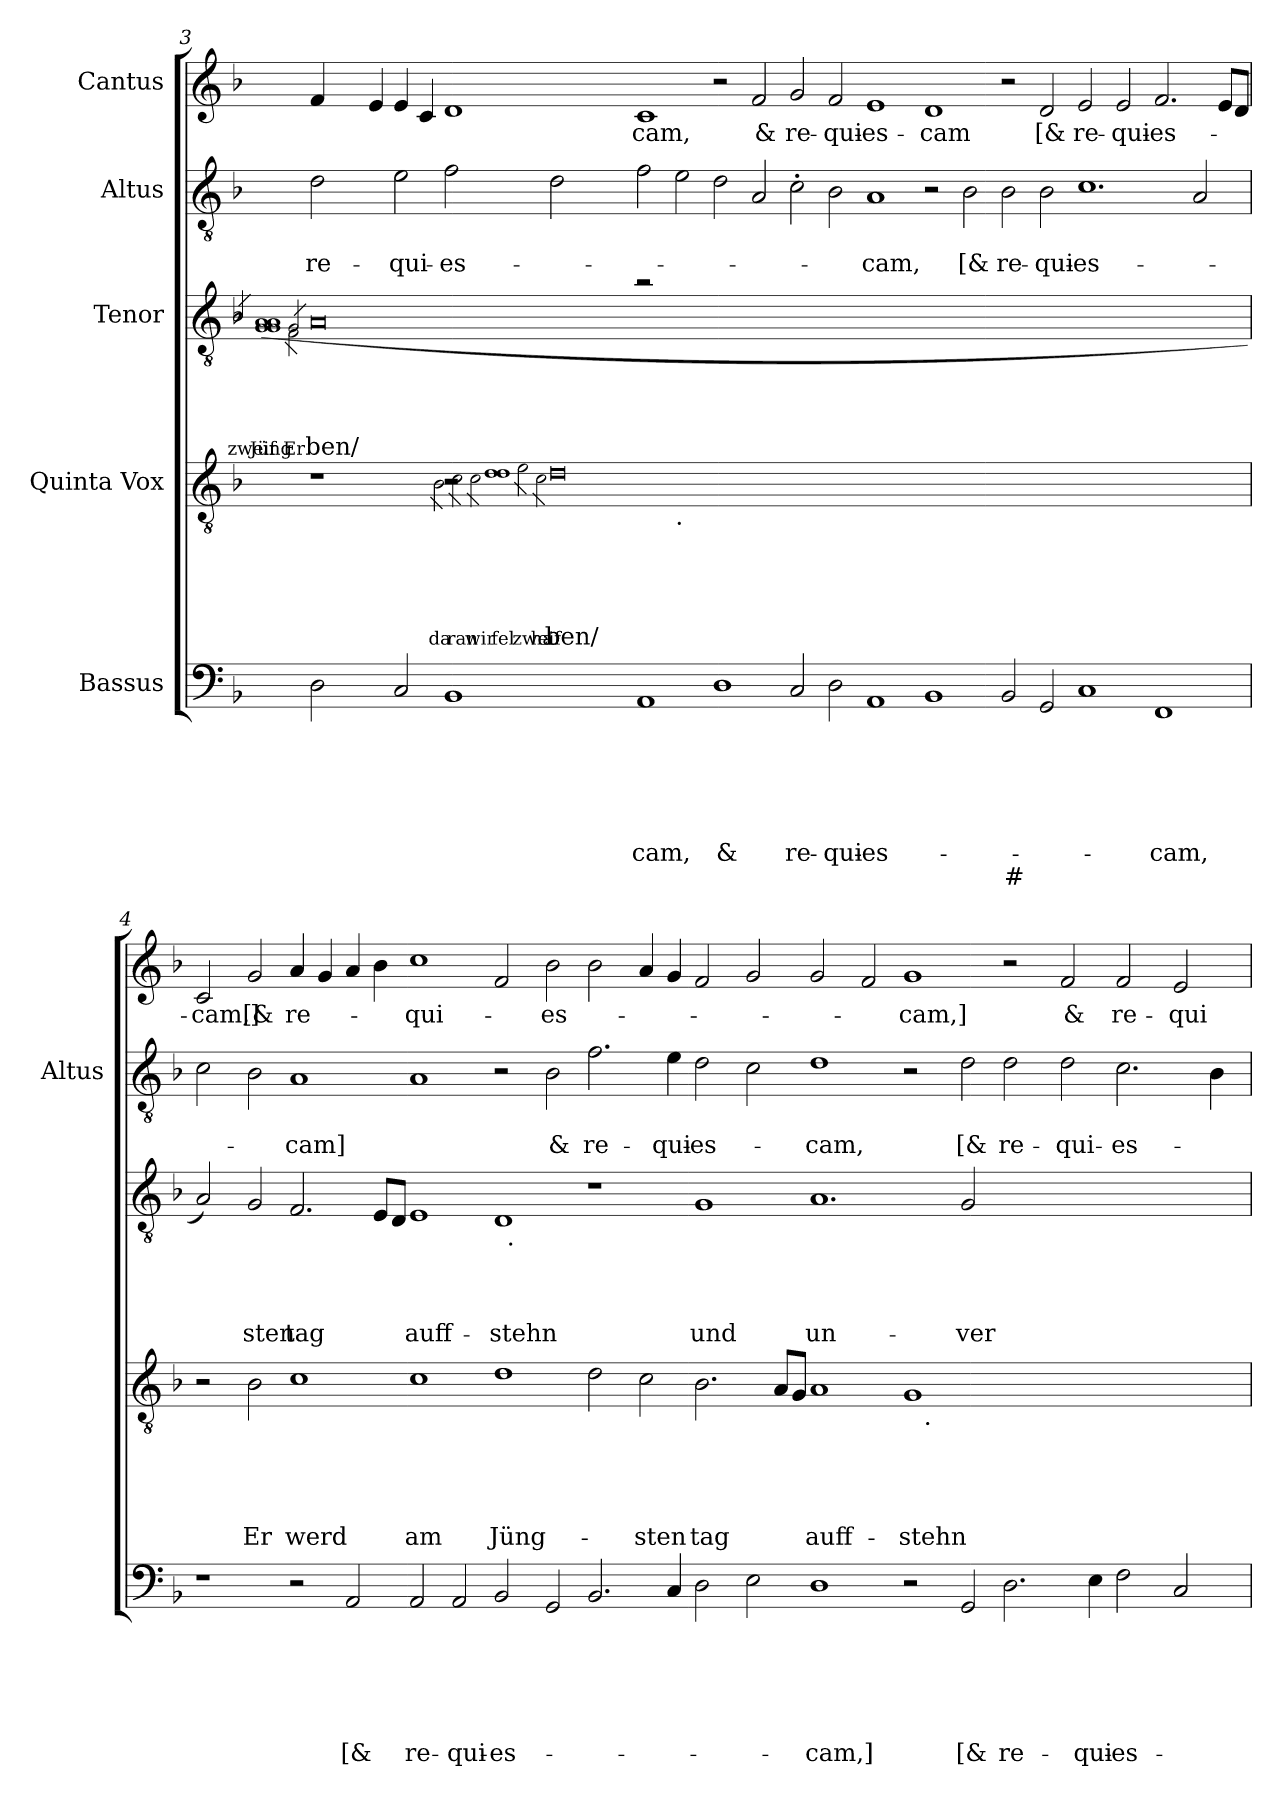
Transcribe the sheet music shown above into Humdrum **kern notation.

**kern	**text	**text	**text	**text	**text	**text	**text	**kern	**text	**text	**text	**text	**text	**kern	**text	**text	**text	**text	**kern	**text	**text	**kern	**text
*part5	*part5	*part5	*part5	*part5	*part5	*part5	*part5	*part4	*part4	*part4	*part4	*part4	*part4	*part3	*part3	*part3	*part3	*part3	*part2	*part2	*part2	*part1	*part1
*staff5	*staff5	*staff5	*staff5	*staff5	*staff5	*staff5	*staff5	*staff4	*staff4	*staff4	*staff4	*staff4	*staff4	*staff3	*staff3	*staff3	*staff3	*staff3	*staff2	*staff2	*staff2	*staff1	*staff1
*I"Bassus	*	*	*	*	*	*	*	*I"Quinta Vox	*	*	*	*	*	*I"Tenor	*	*	*	*	*I"Altus	*	*	*I"Cantus	*
*	*	*	*	*	*	*	*	*	*	*	*	*	*	*	*	*	*	*	*I'Altus	*	*	*	*
!!LO:PB:g=z
*clefF4	*	*	*	*	*	*	*	*clefGv2	*	*	*	*	*	*clefGv2	*	*	*	*	*clefGv2	*	*	*clefG2	*
*k[b-]	*	*	*	*	*	*	*	*k[b-]	*	*	*	*	*	*k[b-]	*	*	*	*	*k[b-]	*	*	*k[b-]	*
*F:	*	*	*	*	*	*	*	*F:	*	*	*	*	*	*F:	*	*	*	*	*F:	*	*	*F:	*
=3	=3	=3	=3	=3	=3	=3	=3	=3	=3	=3	=3	=3	=3	=3	=3	=3	=3	=3	=3	=3	=3	=3	=3
!	!	!	!	!	!	!	!	!	!	!	!	!	!	!	!	!	!	!LO:LY:b	!	!	!	!	!
.	.	.	.	.	.	.	.	.	.	.	.	.	.	2qB-/	.	.	.	zweif-	.	.	.	.	.
!	!	!	!	!	!	!	!	!	!	!	!	!	!	!	!	!	!	!LO:LY:b	!	!	!	!	!
.	.	.	.	.	.	.	.	.	.	.	.	.	.	(<1qG 1qG 1qA 1qA	.	.	.	Jüng-	.	.	.	.	.
!	!	!	!	!	!	!	!	!	!	!	!	!	!	!	!	!	!	!LO:LY:b	!	!	!	!	!
*	*	*	*	*	*	*	*	*	*	*	*	*	*	*^	*	*	*	*	*	*	*	*	*
!	!	!	!	!	!	!	!	!	!	!	!	!	!	!	!	!	!	!	!LO:LY:b	!	!	!	!	!
.	.	.	.	.	.	.	.	.	.	.	.	.	.	2qG/	2qF\	.	.	.	Er	.	.	.	.	.
!	!	!	!	!	!	!	!	!	!	!	!	!	!	!	!	!	!	!	!LO:LY:b	!	!	!LO:LY:b	!	!
*	*	*	*	*	*	*	*	*^	*	*	*	*	*	*	*	*	*	*	*	*	*	*	*	*
2D\	.	.	.	.	.	.	.	1r	1ryy	.	.	.	.	.	0A	2%15ryy	.	.	.	-ben/	2d\	.	re-	4f/	.
.	.	.	.	.	.	.	.	.	.	.	.	.	.	.	.	.	.	.	.	.	.	.	.	4e/	.
!	!	!	!	!	!	!	!	!	!	!	!	!	!	!	!	!	!	!	!	!	!	!	!LO:LY:b	!	!
2C/	.	.	.	.	.	.	.	.	.	.	.	.	.	.	.	.	.	.	.	.	2e\	.	-qui-	4e/	.
.	.	.	.	.	.	.	.	.	.	.	.	.	.	.	.	.	.	.	.	.	.	.	.	4c/	.
!	!	!	!	!	!	!	!	!	!	!	!	!	!	!	!	!	!	!	!	!	!	!	!LO:LY:b	!	!
1BB-	.	.	.	.	.	.	.	2r	1.ryy	.	.	.	.	.	.	.	.	.	.	.	2f\	.	-es-	1d	.
!	!	!	!	!	!	!	!	!	!	!	!	!	!	!LO:LY:b	!	!	!	!	!	!	!	!	!	!	!
.	.	.	.	.	.	.	.	2qB-\	.	.	.	.	.	da-	.	.	.	.	.	.	.	.	.	.	.
!	!	!	!	!	!	!	!	!	!	!	!	!	!	!LO:LY:b	!	!	!	!	!	!	!	!	!	!	!
.	.	.	.	.	.	.	.	2qc\	.	.	.	.	.	-ran	.	.	.	.	.	.	.	.	.	.	.
!	!	!	!	!	!	!	!	!	!	!	!	!	!	!LO:LY:b	!	!	!	!	!	!	!	!	!	!	!
.	.	.	.	.	.	.	.	2qc\	.	.	.	.	.	wir	.	.	.	.	.	.	.	.	.	.	.
!	!	!	!	!	!	!	!	!	!	!	!	!	!	!LO:LY:b	!	!	!	!	!	!	!	!	!	!	!
.	.	.	.	.	.	.	.	1qd 1qd	.	.	.	.	.	fel	.	.	.	.	.	.	.	.	.	.	.
!	!	!	!	!	!	!	!	!	!	!	!	!	!	!LO:LY:b	!	!	!	!	!	!	!	!	!	!	!
.	.	.	.	.	.	.	.	2qe\	.	.	.	.	.	zweif-	.	.	.	.	.	.	.	.	.	.	.
!	!	!	!	!	!	!	!	!	!	!	!	!	!	!LO:LY:b	!	!	!	!	!	!	!	!	!	!	!
.	.	.	.	.	.	.	.	2qc\	.	.	.	.	.	-ha-	.	.	.	.	.	.	.	.	.	.	.
!	!	!	!	!	!	!	!	!	!	!	!	!	!	!LO:LY:b	!	!	!	!	!	!	!	!	!	!	!
.	.	.	.	.	.	.	.	0d	.	.	.	.	.	-ben/	.	.	.	.	.	.	2d\	.	.	.	.
!	!	!	!	!	!	!LO:LY:b	!	!	!	!	!	!	!	!	!	!	!	!	!	!	!	!	!	!	!LO:LY:b
1AA	.	.	.	.	.	-cam,	.	.	.	.	.	.	.	.	2ra	.	.	.	.	.	2f\	.	.	1c	-cam,
!	!	!	!	!	!	!	!	!	!LO:TX:b:t=.	!	!	!	!	!	!	!	!	!	!	!	!	!	!	!	!
.	.	.	.	.	.	.	.	.	2%15ryy	.	.	.	.	.	2%15ryy	.	.	.	.	.	2e\	.	.	.	.
!	!	!	!	!	!	!LO:LY:b	!	!	!	!	!	!	!	!	!	!	!	!	!	!	!	!	!	!	!
1D	.	.	.	.	.	&	.	.	.	.	.	.	.	.	.	.	.	.	.	.	2d\	.	.	2r	.
!	!	!	!	!	!	!	!	!	!	!	!	!	!	!	!	!	!	!	!	!	!	!	!	!	!LO:LY:b
.	.	.	.	.	.	.	.	00ryy	.	.	.	.	.	.	.	.	.	.	.	.	2A/	.	.	2f/	&
!	!	!	!	!	!	!LO:LY:b	!	!	!	!	!	!	!	!	!	!	!	!	!	!	!	!	!	!	!LO:LY:b
2C/	.	.	.	.	.	re-	.	.	.	.	.	.	.	.	.	.	.	.	.	.	2c'>\	.	.	2g/	re-
!	!	!	!	!	!	!LO:LY:b	!	!	!	!	!	!	!	!	!	!	!	!	!	!	!	!	!	!	!LO:LY:b
2D\	.	.	.	.	.	-qui-	.	.	.	.	.	.	.	.	.	.	.	.	.	.	2B-\	.	.	2f/	-qui-
!	!	!	!	!	!	!LO:LY:b	!	!	!	!	!	!	!	!	!	!	!	!	!	!	!	!	!LO:LY:b	!	!LO:LY:b
1AA	.	.	.	.	.	-es-	.	.	.	.	.	.	.	.	.	.	.	.	.	.	1A	.	-cam,	1e	-es-
!	!	!	!	!	!	!	!	!	!	!	!	!	!	!	!	!	!	!	!	!	!	!	!	!	!LO:LY:b
1BB-	.	.	.	.	.	.	.	.	.	.	.	.	.	.	.	.	.	.	.	.	2r	.	.	1d	-cam
!	!	!	!	!	!	!	!	!	!	!	!	!	!	!	!	!	!	!	!	!	!	!	!LO:LY:b	!	!
.	.	.	.	.	.	.	.	.	.	.	.	.	.	.	.	.	.	.	.	.	2B-\	.	[&	.	.
!	!	!	!	!	!	!	!LO:LY:b:rj	!	!	!	!	!	!	!	!	!	!	!	!	!	!	!	!LO:LY:b	!	!
2BB-/	.	.	.	.	.	.	#	.	.	.	.	.	.	.	.	.	.	.	.	.	2B-\	.	re-	2r	.
!	!	!	!	!	!	!	!	!	!	!	!	!	!	!	!	!	!	!	!	!	!	!	!LO:LY:b	!	!LO:LY:b
2GG/	.	.	.	.	.	.	.	0ryy	.	.	.	.	.	.	.	1ryy	.	.	.	.	2B-\	.	-qui-	2d/	[&
!	!	!	!	!	!	!	!	!	!	!	!	!	!	!	!	!	!	!	!	!	!	!	!LO:LY:b	!	!LO:LY:b
1C	.	.	.	.	.	.	.	.	.	.	.	.	.	.	.	.	.	.	.	.	1.c	.	-es-	2e/	re-
!	!	!	!	!	!	!	!	!	!	!	!	!	!	!	!	!	!	!	!	!	!	!	!	!	!LO:LY:b
.	.	.	.	.	.	.	.	.	.	.	.	.	.	.	.	1.ryy	.	.	.	.	.	.	.	2e/	-qui-
!	!	!	!	!	!	!LO:LY:b	!	!	!	!	!	!	!	!	!	!	!	!	!	!	!	!	!	!	!LO:LY:b
1FF	.	.	.	.	.	-cam,	.	.	.	.	.	.	.	.	.	.	.	.	.	.	.	.	.	2.f/	-es-
.	.	.	.	.	.	.	.	2ryy	.	.	.	.	.	.	.	.	.	.	.	.	2A/	.	.	.	.
.	.	.	.	.	.	.	.	.	.	.	.	.	.	.	.	.	.	.	.	.	.	.	.	8e/L	.
.	.	.	.	.	.	.	.	.	.	.	.	.	.	.	.	.	.	.	.	.	.	.	.	8d</J	.
!!LO:LB:g=z
=4	=4	=4	=4	=4	=4	=4	=4	=4	=4	=4	=4	=4	=4	=4	=4	=4	=4	=4	=4	=4	=4	=4	=4	=4	=4
!	!	!	!	!	!	!	!	!	!	!	!	!	!	!	!	!	!	!	!	!	!	!	!	!	!LO:LY:b
1r	.	.	.	.	.	.	.	2r	1ryy	.	.	.	.	.	2A/)	1ryy	.	.	.	.	2c\	.	.	2c/	-cam,]
!	!	!	!	!	!	!	!	!	!	!	!	!	!	!LO:LY:b	!	!	!	!	!	!LO:LY:b	!	!	!	!	!LO:LY:b
.	.	.	.	.	.	.	.	2B-\	.	.	.	.	.	Er	2G/	.	.	.	.	sten	2B-\	.	.	2g/	[&
!	!	!	!	!	!	!	!	!	!	!	!	!	!	!LO:LY:b	!	!	!	!	!	!LO:LY:b	!	!	!LO:LY:b	!	!LO:LY:b
2r	.	.	.	.	.	.	.	1c	1ryy	.	.	.	.	werd	2.F/	1ryy	.	.	.	tag	1A	.	-cam]	4a/	re-
.	.	.	.	.	.	.	.	.	.	.	.	.	.	.	.	.	.	.	.	.	.	.	.	4g/	.
!	!	!	!	!	!	!LO:LY:b	!	!	!	!	!	!	!	!	!	!	!	!	!	!	!	!	!	!	!
2AA/	.	.	.	.	.	[&	.	.	.	.	.	.	.	.	.	.	.	.	.	.	.	.	.	4a/	.
.	.	.	.	.	.	.	.	.	.	.	.	.	.	.	8E/L	.	.	.	.	.	.	.	.	4b-\	.
.	.	.	.	.	.	.	.	.	.	.	.	.	.	.	8D/J	.	.	.	.	.	.	.	.	.	.
!	!	!	!	!	!	!LO:LY:b	!	!	!	!	!	!	!	!LO:LY:b	!	!	!	!	!	!LO:LY:b	!	!	!	!	!LO:LY:b
2AA/	.	.	.	.	.	re-	.	1c	1ryy	.	.	.	.	am	1E	1ryy	.	.	.	auff-	1A	.	.	1cc	-qui-
!	!	!	!	!	!	!LO:LY:b	!	!	!	!	!	!	!	!	!	!	!	!	!	!	!	!	!	!	!
2AA/	.	.	.	.	.	-qui-	.	.	.	.	.	.	.	.	.	.	.	.	.	.	.	.	.	.	.
!	!	!	!	!	!	!LO:LY:b	!	!	!	!	!	!	!	!LO:LY:b	!	!	!	!	!	!LO:LY:b	!	!	!	!	!
2BB-/	.	.	.	.	.	-es-	.	1d	1ryy	.	.	.	.	Jüng-	1D	16ryy	.	.	.	-stehn	2r	.	.	2f/	.
!	!	!	!	!	!	!	!	!	!	!	!	!	!	!	!	!LO:TX:b:t=.	!	!	!	!	!	!	!	!	!
.	.	.	.	.	.	.	.	.	.	.	.	.	.	.	.	1ryy	.	.	.	.	.	.	.	.	.
!	!	!	!	!	!	!	!	!	!	!	!	!	!	!	!	!	!	!	!	!	!	!	!LO:LY:b	!	!LO:LY:b
2GG/	.	.	.	.	.	.	.	.	.	.	.	.	.	.	.	.	.	.	.	.	2B-\	.	&	2b-\	-es-
!	!	!	!	!	!	!	!	!	!	!	!	!	!	!	!	!	!	!	!	!	!	!	!LO:LY:b	!	!
2.BB-/	.	.	.	.	.	.	.	2d\	1ryy	.	.	.	.	.	1r	.	.	.	.	.	2.f\	.	re-	2b-\	.
.	.	.	.	.	.	.	.	.	.	.	.	.	.	.	.	1ryy	.	.	.	.	.	.	.	.	.
!	!	!	!	!	!	!	!	!	!	!	!	!	!	!LO:LY:b	!	!	!	!	!	!	!	!	!	!	!
.	.	.	.	.	.	.	.	2c\	.	.	.	.	.	-sten	.	.	.	.	.	.	.	.	.	4a/	.
!	!	!	!	!	!	!	!	!	!	!	!	!	!	!	!	!	!	!	!	!	!	!	!LO:LY:b	!	!
4C/	.	.	.	.	.	.	.	.	.	.	.	.	.	.	.	.	.	.	.	.	4e\	.	-qui-	4g/	.
!	!	!	!	!	!	!	!	!	!	!	!	!	!	!LO:LY:b	!	!	!	!	!	!LO:LY:b	!	!	!LO:LY:b	!	!
2D\	.	.	.	.	.	.	.	2.B-\	1ryy	.	.	.	.	tag	1G	.	.	.	.	und	2d\	.	-es-	2f/	.
.	.	.	.	.	.	.	.	.	.	.	.	.	.	.	.	1ryy	.	.	.	.	.	.	.	.	.
2E\	.	.	.	.	.	.	.	.	.	.	.	.	.	.	.	.	.	.	.	.	2c\	.	.	2g/	.
.	.	.	.	.	.	.	.	8A/L	.	.	.	.	.	.	.	.	.	.	.	.	.	.	.	.	.
.	.	.	.	.	.	.	.	8G/J	.	.	.	.	.	.	.	.	.	.	.	.	.	.	.	.	.
!	!	!	!	!	!	!LO:LY:b	!	!	!	!	!	!	!	!LO:LY:b	!	!	!	!	!	!LO:LY:b	!	!	!LO:LY:b	!	!
1D	.	.	.	.	.	-cam,]	.	1A	1ryy	.	.	.	.	auff-	1.A	.	.	.	.	un-	1d	.	-cam,	2g/	.
.	.	.	.	.	.	.	.	.	.	.	.	.	.	.	.	1ryy	.	.	.	.	.	.	.	.	.
.	.	.	.	.	.	.	.	.	.	.	.	.	.	.	.	.	.	.	.	.	.	.	.	2f/	.
!	!	!	!	!	!	!	!	!	!	!	!	!	!	!LO:LY:b	!	!	!	!	!	!	!	!	!	!	!LO:LY:b
2r	.	.	.	.	.	.	.	1G	16.ryy	.	.	.	.	-stehn	.	.	.	.	.	.	2r	.	.	1g	-cam,]
.	.	.	.	.	.	.	.	.	.	.	.	.	.	.	.	1ryy	.	.	.	.	.	.	.	.	.
!	!	!	!	!	!	!	!	!	!LO:TX:b:t=.	!	!	!	!	!	!	!	!	!	!	!	!	!	!	!	!
.	.	.	.	.	.	.	.	.	1ryy	.	.	.	.	.	.	.	.	.	.	.	.	.	.	.	.
!	!	!	!	!	!	!LO:LY:b	!	!	!	!	!	!	!	!	!	!	!	!	!	!LO:LY:b	!	!	!LO:LY:b	!	!
2GG/	.	.	.	.	.	[&	.	.	.	.	.	.	.	.	2G/	.	.	.	.	-ver-	2d\	.	[&	.	.
!	!	!	!	!	!	!LO:LY:b	!	!	!	!	!	!	!	!	!	!	!	!	!	!	!	!	!LO:LY:b	!	!
2.D\	.	.	.	.	.	re-	.	0ryy	.	.	.	.	.	.	0ryy	.	.	.	.	.	2d\	.	re-	2r	.
.	.	.	.	.	.	.	.	.	.	.	.	.	.	.	.	1ryy	.	.	.	.	.	.	.	.	.
.	.	.	.	.	.	.	.	.	1ryy	.	.	.	.	.	.	.	.	.	.	.	.	.	.	.	.
!	!	!	!	!	!	!	!	!	!	!	!	!	!	!	!	!	!	!	!	!	!	!	!LO:LY:b	!	!LO:LY:b
.	.	.	.	.	.	.	.	.	.	.	.	.	.	.	.	.	.	.	.	.	2d\	.	-qui-	2f/	&
!	!	!	!	!	!	!LO:LY:b	!	!	!	!	!	!	!	!	!	!	!	!	!	!	!	!	!	!	!
4E\	.	.	.	.	.	-qui-	.	.	.	.	.	.	.	.	.	.	.	.	.	.	.	.	.	.	.
!	!	!	!	!	!	!LO:LY:b	!	!	!	!	!	!	!	!	!	!	!	!	!	!	!	!	!LO:LY:b	!	!LO:LY:b
2F\	.	.	.	.	.	-es-	.	.	.	.	.	.	.	.	.	.	.	.	.	.	2.c\	.	-es-	2f/	re-
.	.	.	.	.	.	.	.	.	.	.	.	.	.	.	.	2...ryy	.	.	.	.	.	.	.	.	.
.	.	.	.	.	.	.	.	.	2ryy	.	.	.	.	.	.	.	.	.	.	.	.	.	.	.	.
!	!	!	!	!	!	!	!	!	!	!	!	!	!	!	!	!	!	!	!	!	!	!	!	!	!LO:LY:b
2C/	.	.	.	.	.	.	.	.	.	.	.	.	.	.	.	.	.	.	.	.	.	.	.	2e/	-qui-
.	.	.	.	.	.	.	.	.	4ryy	.	.	.	.	.	.	.	.	.	.	.	.	.	.	.	.
.	.	.	.	.	.	.	.	.	.	.	.	.	.	.	.	.	.	.	.	.	4B-\	.	.	.	.
.	.	.	.	.	.	.	.	.	8ryy	.	.	.	.	.	.	.	.	.	.	.	.	.	.	.	.
.	.	.	.	.	.	.	.	.	32ryy	.	.	.	.	.	.	.	.	.	.	.	.	.	.	.	.
*	*	*	*	*	*	*	*	*v	*v	*	*	*	*	*	*	*	*	*	*	*	*	*	*	*	*
*	*	*	*	*	*	*	*	*	*	*	*	*	*	*v	*v	*	*	*	*	*	*	*	*	*
=	=	=	=	=	=	=	=	=	=	=	=	=	=	=	=	=	=	=	=	=	=	=	=
*-	*-	*-	*-	*-	*-	*-	*-	*-	*-	*-	*-	*-	*-	*-	*-	*-	*-	*-	*-	*-	*-	*-	*-
